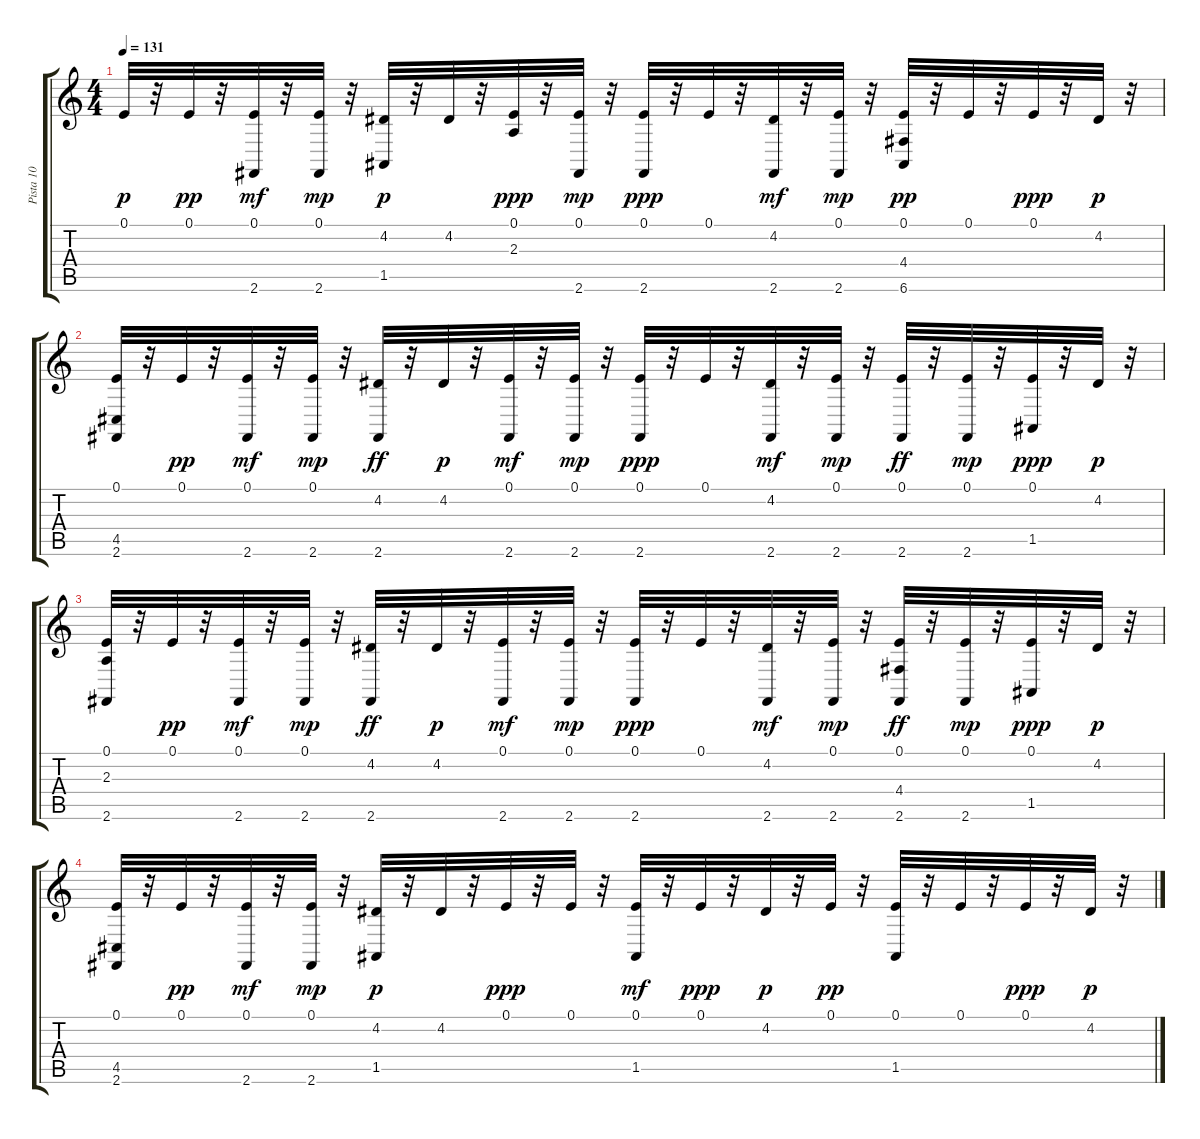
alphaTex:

\track ("Pista 10" "Pista 10") {instrument celesta}
\staff {score tabs}
\tuning (E4 B3 G3 D3 A2 E2) {hide}
\ts (4 4)
\tempo 131
\clef g2
\ks c
0.1.32{dy p} r.32 0.1.32{dy pp} r.32 (0.1 2.6).32{dy mf} r.32 (0.1 2.6).32{dy mp} r.32 (4.2 1.5).32{dy p} r.32 4.2.32 r.32 (0.1 2.3).32{dy ppp} r.32 (0.1 2.6).32{dy mp} r.32 (0.1 2.6).32{dy ppp} r.32 0.1.32 r.32 (4.2 2.6).32{dy mf} r.32 (0.1 2.6).32{dy mp} r.32 (0.1 4.4 6.6).32{dy pp} r.32 0.1.32 r.32 0.1.32{dy ppp} r.32 4.2.32{dy p} r.32 |
(0.1 4.5 2.6).32 r.32 0.1.32{dy pp} r.32 (0.1 2.6).32{dy mf} r.32 (0.1 2.6).32{dy mp} r.32 (4.2 2.6).32{dy ff} r.32 4.2.32{dy p} r.32 (0.1 2.6).32{dy mf} r.32 (0.1 2.6).32{dy mp} r.32 (0.1 2.6).32{dy ppp} r.32 0.1.32 r.32 (4.2 2.6).32{dy mf} r.32 (0.1 2.6).32{dy mp} r.32 (0.1 2.6).32{dy ff} r.32 (0.1 2.6).32{dy mp} r.32 (0.1 1.5).32{dy ppp} r.32 4.2.32{dy p} r.32 |
(0.1 2.3 2.6).32 r.32 0.1.32{dy pp} r.32 (0.1 2.6).32{dy mf} r.32 (0.1 2.6).32{dy mp} r.32 (4.2 2.6).32{dy ff} r.32 4.2.32{dy p} r.32 (0.1 2.6).32{dy mf} r.32 (0.1 2.6).32{dy mp} r.32 (0.1 2.6).32{dy ppp} r.32 0.1.32 r.32 (4.2 2.6).32{dy mf} r.32 (0.1 2.6).32{dy mp} r.32 (0.1 4.4 2.6).32{dy ff} r.32 (0.1 2.6).32{dy mp} r.32 (0.1 1.5).32{dy ppp} r.32 4.2.32{dy p} r.32 |
(0.1 4.5 2.6).32 r.32 0.1.32{dy pp} r.32 (0.1 2.6).32{dy mf} r.32 (0.1 2.6).32{dy mp} r.32 (4.2 1.5).32{dy p} r.32 4.2.32 r.32 0.1.32{dy ppp} r.32 0.1.32 r.32 (0.1 1.5).32{dy mf} r.32 0.1.32{dy ppp} r.32 4.2.32{dy p} r.32 0.1.32{dy pp} r.32 (0.1 1.5).32 r.32 0.1.32 r.32 0.1.32{dy ppp} r.32 4.2.32{dy p} r.32
